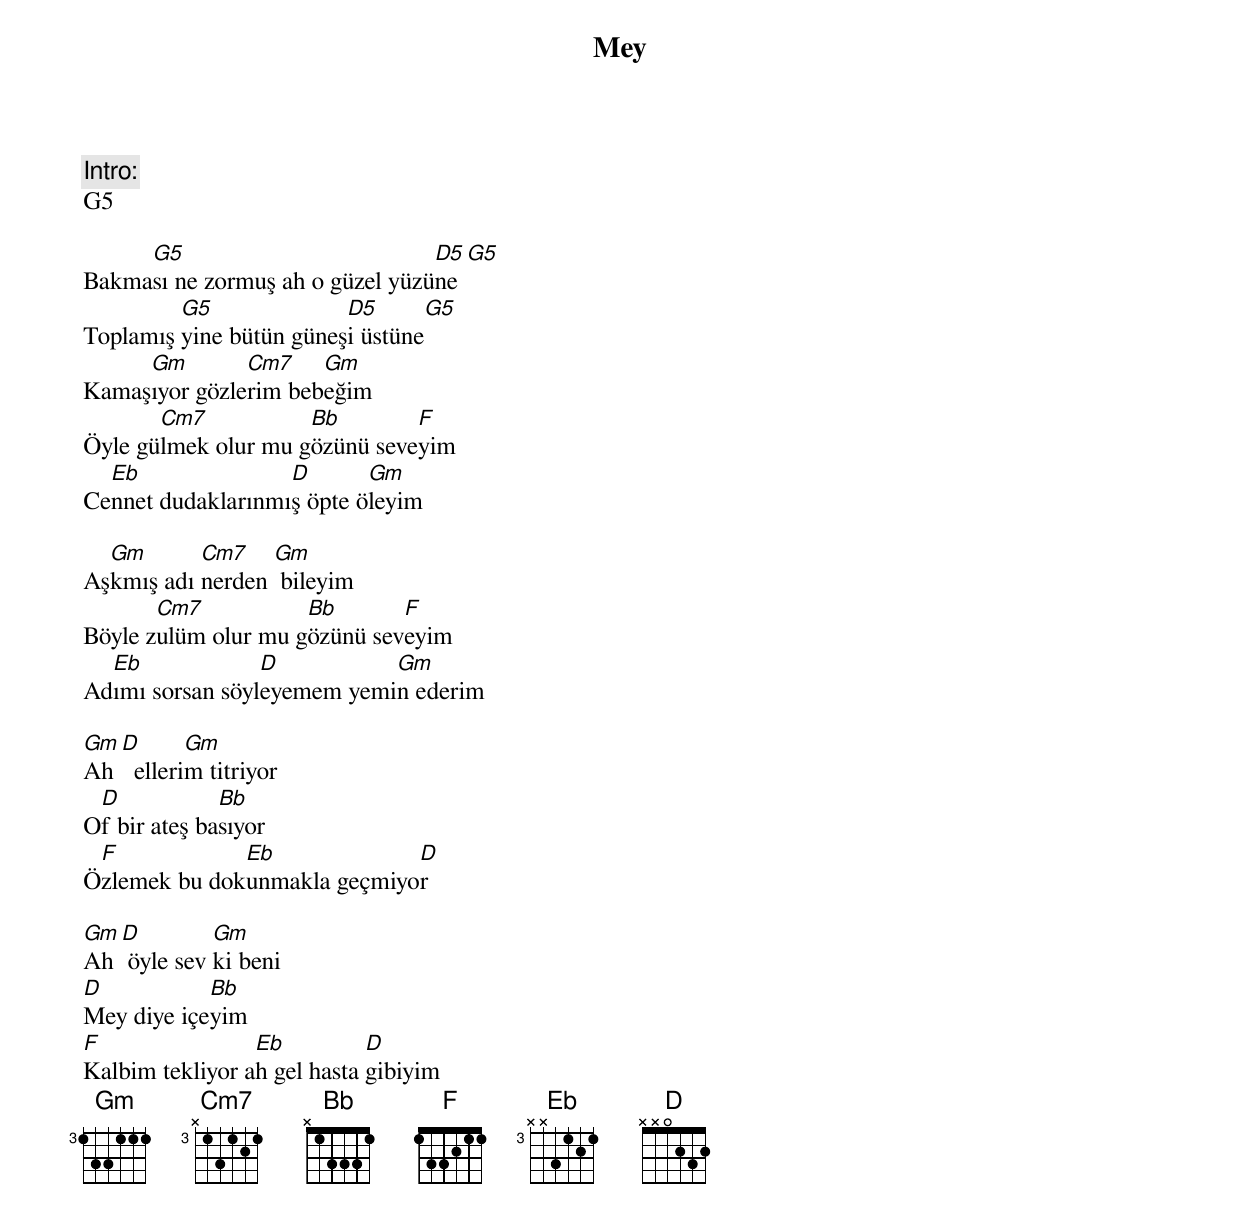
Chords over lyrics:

{title: Mey}
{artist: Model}

Intro:
G5

     G5                          D5                 G5
Bakması ne zormuş ah o güzel yüzüne
         G5              D5                 G5
Toplamış yine bütün güneşi üstüne
     Gm        Cm7    Gm
Kamaşıyor gözlerim bebeğim
       Cm7           Bb        F
Öyle gülmek olur mu gözünü seveyim
  Eb               D       Gm
Cennet dudaklarınmış öpte öleyim

  Gm       Cm7    Gm
Aşkmış adı nerden  bileyim
       Cm7           Bb       F
Böyle zulüm olur mu gözünü seveyim
  Eb             D          Gm
Adımı sorsan söyleyemem yemin ederim

Gm D       Gm
Ah   ellerim titriyor
 D            Bb
Of bir ateş basıyor
 F            Eb             D
Özlemek bu dokunmakla geçmiyor

Gm D         Gm
Ah  öyle sev ki beni
D           Bb
Mey diye içeyim
F                Eb          D
Kalbim tekliyor ah gel hasta gibiyim
